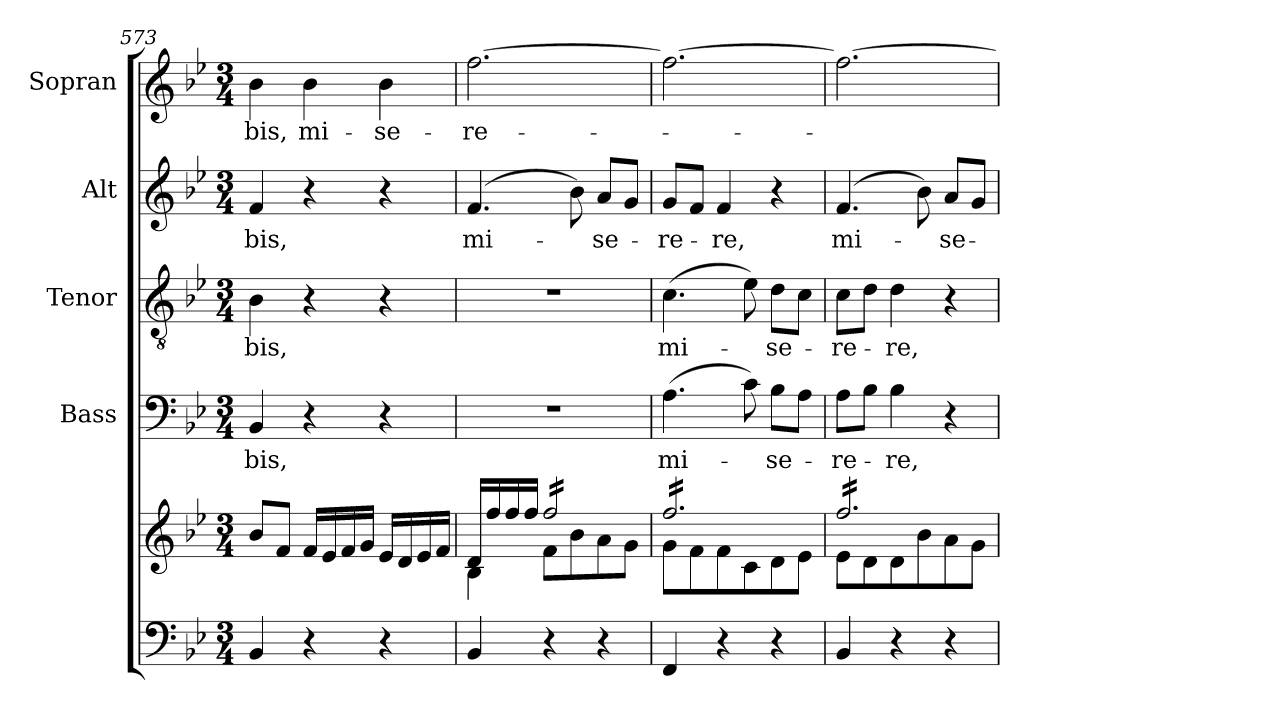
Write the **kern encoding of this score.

**kern	**kern	**kern	**text	**kern	**text	**kern	**text	**kern	**text
*part5	*part5	*part4	*part4	*part3	*part3	*part2	*part2	*part1	*part1
*staff6	*staff5	*staff4	*staff4	*staff3	*staff3	*staff2	*staff2	*staff1	*staff1
*	*	*I"Bass	*	*I"Tenor	*	*I"Alt	*	*I"Sopran	*
*	*	*I'B.	*	*I'T.	*	*I'A.	*	*I'S.	*
*clefF4	*clefG2	*clefF4	*	*clefGv2	*	*clefG2	*	*clefG2	*
*k[b-e-]	*k[b-e-]	*k[b-e-]	*	*k[b-e-]	*	*k[b-e-]	*	*k[b-e-]	*
*B-:	*B-:	*B-:	*	*B-:	*	*B-:	*	*B-:	*
*M3/4	*M3/4	*M3/4	*	*M3/4	*	*M3/4	*	*M3/4	*
=573	=573	=573	=573	=573	=573	=573	=573	=573	=573
!	!	!	!LO:LY:b	!	!LO:LY:b	!	!LO:LY:b	!	!LO:LY:b
4BB-/	8b-/L	4BB-/	-bis,	4B-\	-bis,	4f/	-bis,	4b-\	-bis,
.	8f/J	.	.	.	.	.	.	.	.
!	!	!	!	!	!	!	!	!	!LO:LY:b
4r	16f/LL	4r	.	4r	.	4r	.	4b-\	mi-
.	16e-/	.	.	.	.	.	.	.	.
.	16f/	.	.	.	.	.	.	.	.
.	16g/JJ	.	.	.	.	.	.	.	.
!	!	!	!	!	!	!	!	!	!LO:LY:b
4r	16e-/LL	4r	.	4r	.	4r	.	4b-\	-se-
.	16d/	.	.	.	.	.	.	.	.
.	16e-/	.	.	.	.	.	.	.	.
.	16f/JJ	.	.	.	.	.	.	.	.
=574	=574	=574	=574	=574	=574	=574	=574	=574	=574
*	*^	*	*	*	*	*	*	*	*
!	!	!	!	!	!	!	!	!LO:LY:b	!	!LO:LY:b
4BB-/	16d/LL	4B-\	2.r	.	2.r	.	(4.f/	mi-	[2.ff\	-re-
.	16ff/	.	.	.	.	.	.	.	.	.
.	16ff/	.	.	.	.	.	.	.	.	.
.	16ff/JJ	.	.	.	.	.	.	.	.	.
*	*tremolo	*	*	*	*	*	*	*	*	*
4r	16ff/LL	8f\L	.	.	.	.	.	.	.	.
.	16ff/	.	.	.	.	.	.	.	.	.
.	16ff/	8b-\	.	.	.	.	8b-\)	.	.	.
.	16ff/	.	.	.	.	.	.	.	.	.
!	!	!	!	!	!	!	!	!LO:LY:b	!	!
4r	16ff/	8a\	.	.	.	.	8a/L	-se-	.	.
.	16ff/	.	.	.	.	.	.	.	.	.
.	16ff/	8g\J	.	.	.	.	8g/J	.	.	.
.	16ff/JJ	.	.	.	.	.	.	.	.	.
=575	=575	=575	=575	=575	=575	=575	=575	=575	=575	=575
!	!	!	!	!LO:LY:b	!	!LO:LY:b	!	!LO:LY:b	!	!
4FF/	16ff/LL	8g\L	(>4.A\	mi-	(>4.c\	mi-	8g/L	-re-	2.ff\_	.
.	16ff/	.	.	.	.	.	.	.	.	.
.	16ff/	8f\	.	.	.	.	8f/J	.	.	.
.	16ff/	.	.	.	.	.	.	.	.	.
!	!	!	!	!	!	!	!	!LO:LY:b	!	!
4r	16ff/	8f\	.	.	.	.	4f/	-re,	.	.
.	16ff/	.	.	.	.	.	.	.	.	.
.	16ff/	8c\	8c\)	.	8e-\)	.	.	.	.	.
.	16ff/	.	.	.	.	.	.	.	.	.
!	!	!	!	!LO:LY:b	!	!LO:LY:b	!	!	!	!
4r	16ff/	8d\	8B-\L	-se-	8d\L	-se-	4r	.	.	.
.	16ff/	.	.	.	.	.	.	.	.	.
.	16ff/	8e-\J	8A\J	.	8c\J	.	.	.	.	.
.	16ff/JJ	.	.	.	.	.	.	.	.	.
=576	=576	=576	=576	=576	=576	=576	=576	=576	=576	=576
!	!	!	!	!LO:LY:b	!	!LO:LY:b	!	!LO:LY:b	!	!
4BB-/	16ff/LL	8e-\L	8A\L	-re-	8c\L	-re-	(4.f/	mi-	2.ff\_	.
.	16ff/	.	.	.	.	.	.	.	.	.
.	16ff/	8d\	8B-\J	.	8d\J	.	.	.	.	.
.	16ff/	.	.	.	.	.	.	.	.	.
!	!	!	!	!LO:LY:b	!	!LO:LY:b	!	!	!	!
4r	16ff/	8d\	4B-\	-re,	4d\	-re,	.	.	.	.
.	16ff/	.	.	.	.	.	.	.	.	.
.	16ff/	8b-\	.	.	.	.	8b-\)	.	.	.
.	16ff/	.	.	.	.	.	.	.	.	.
!	!	!	!	!	!	!	!	!LO:LY:b	!	!
4r	16ff/	8a\	4r	.	4r	.	8a/L	-se-	.	.
.	16ff/	.	.	.	.	.	.	.	.	.
.	16ff/	8g\J	.	.	.	.	8g/J	.	.	.
.	16ff/JJ	.	.	.	.	.	.	.	.	.
*	*Xtremolo	*	*	*	*	*	*	*	*	*
*	*v	*v	*	*	*	*	*	*	*	*
=	=	=	=	=	=	=	=	=	=
*-	*-	*-	*-	*-	*-	*-	*-	*-	*-
